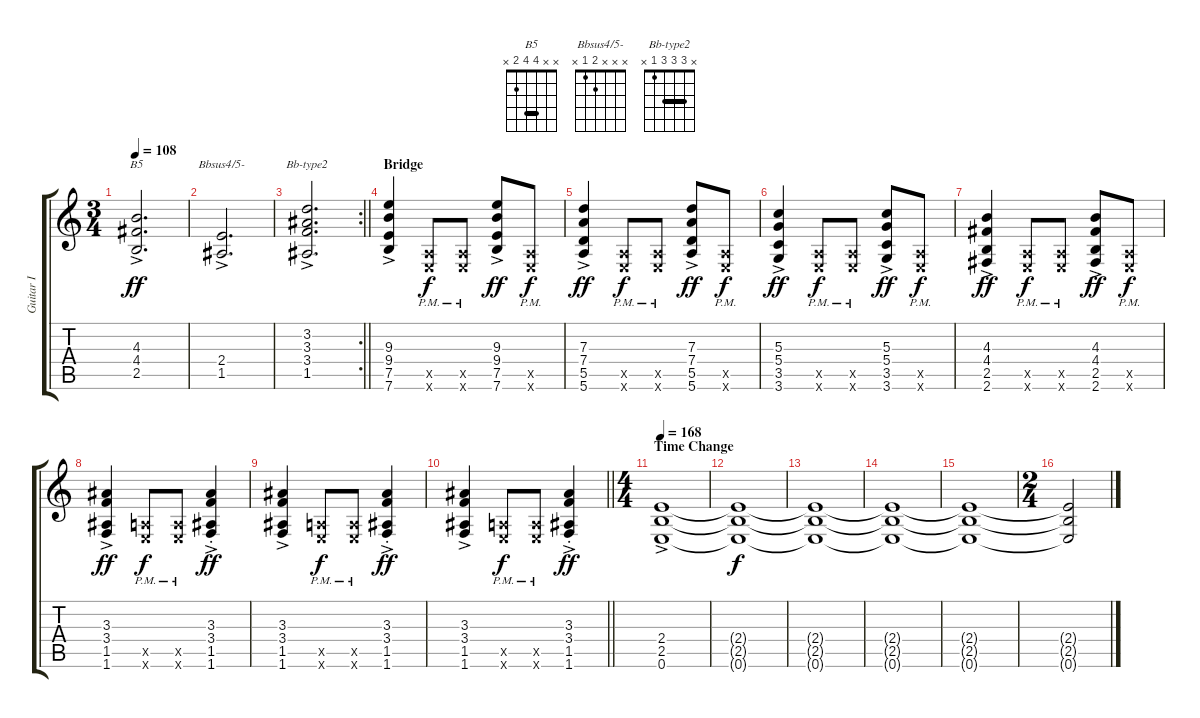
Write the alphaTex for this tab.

\track ("Guitar I" "Guitar I") {instrument acousticguitarsteel}
\staff {score tabs}
\tuning (E4 B3 G3 D3 A2 E2) {hide}
\chord ("B5" x x 4 4 2 x) {barre 4}
\chord ("Bbsus4/5-" x x x 2 1 x)
\chord ("Bb-type2" x 3 3 3 1 x) {barre 3}
\ts (3 4)
\tempo 108
\clef g2
\ks c
(4.3{ac} 4.4{ac} 2.5{ac}).2{d ch "B5" dy ff} |
(2.4{ac} 1.5{ac}).2{d ch "Bbsus4/5-"} |
\rc 2
\barLineRight lightlight
(3.2{ac} 3.3{ac} 3.4{ac} 1.5{ac}).2{d ch "Bb-type2"} |
\section ("" "Bridge")
(9.3{ac} 9.4{ac} 7.5{ac} 7.6{ac}).4 (0.5{pm x} 0.6{pm x}).8{dy f} (0.5{pm x} 0.6{pm x}).8 (9.3{ac} 9.4{ac} 7.5{ac} 7.6{ac}).8{dy ff} (0.5{pm x} 0.6{pm x}).8{dy f} |
(7.3{ac} 7.4{ac} 5.5{ac} 5.6{ac}).4{dy ff} (0.5{pm x} 0.6{pm x}).8{dy f} (0.5{pm x} 0.6{pm x}).8 (7.3{ac} 7.4{ac} 5.5{ac} 5.6{ac}).8{dy ff} (0.5{pm x} 0.6{pm x}).8{dy f} |
(5.3{ac} 5.4{ac} 3.5{ac} 3.6{ac}).4{dy ff} (0.5{pm x} 0.6{pm x}).8{dy f} (0.5{pm x} 0.6{pm x}).8 (5.3{ac} 5.4{ac} 3.5{ac} 3.6{ac}).8{dy ff} (0.5{pm x} 0.6{pm x}).8{dy f} |
(4.3{ac} 4.4{ac} 2.5{ac} 2.6{ac}).4{dy ff} (0.5{pm x} 0.6{pm x}).8{dy f} (0.5{pm x} 0.6{pm x}).8 (4.3{ac} 4.4{ac} 2.5{ac} 2.6{ac}).8{dy ff} (0.5{pm x} 0.6{pm x}).8{dy f} |
(3.3{ac} 3.4{ac} 1.5{ac} 1.6{ac}).4{dy ff} (0.5{pm x} 0.6{pm x}).8{dy f} (0.5{pm x} 0.6{pm x}).8 (3.3{ac st} 3.4{ac st} 1.5{ac st} 1.6{ac st}).4{dy ff} |
(3.3{ac} 3.4{ac} 1.5{ac} 1.6{ac}).4 (0.5{pm x} 0.6{pm x}).8{dy f} (0.5{pm x} 0.6{pm x}).8 (3.3{ac st} 3.4{ac st} 1.5{ac st} 1.6{ac st}).4{dy ff} |
\barLineRight lightlight
(3.3{ac} 3.4{ac} 1.5{ac} 1.6{ac}).4 (0.5{pm x} 0.6{pm x}).8{dy f} (0.5{pm x} 0.6{pm x}).8 (3.3{ac st} 3.4{ac st} 1.5{ac st} 1.6{ac st}).4{dy ff} |
\ts (4 4)
\section ("" "Time Change")
\tempo 168
(2.4{ac} 2.5{ac} 0.6{ac}).1{volume 14} |
(2.4{t} 2.5{t} 0.6{t}).1{dy f} |
(2.4{t} 2.5{t} 0.6{t}).1{volume 12} |
(2.4{t} 2.5{t} 0.6{t}).1 |
(2.4{t} 2.5{t} 0.6{t}).1{volume 10} |
\ts (2 4)
(2.4{t} 2.5{t} 0.6{t}).2
